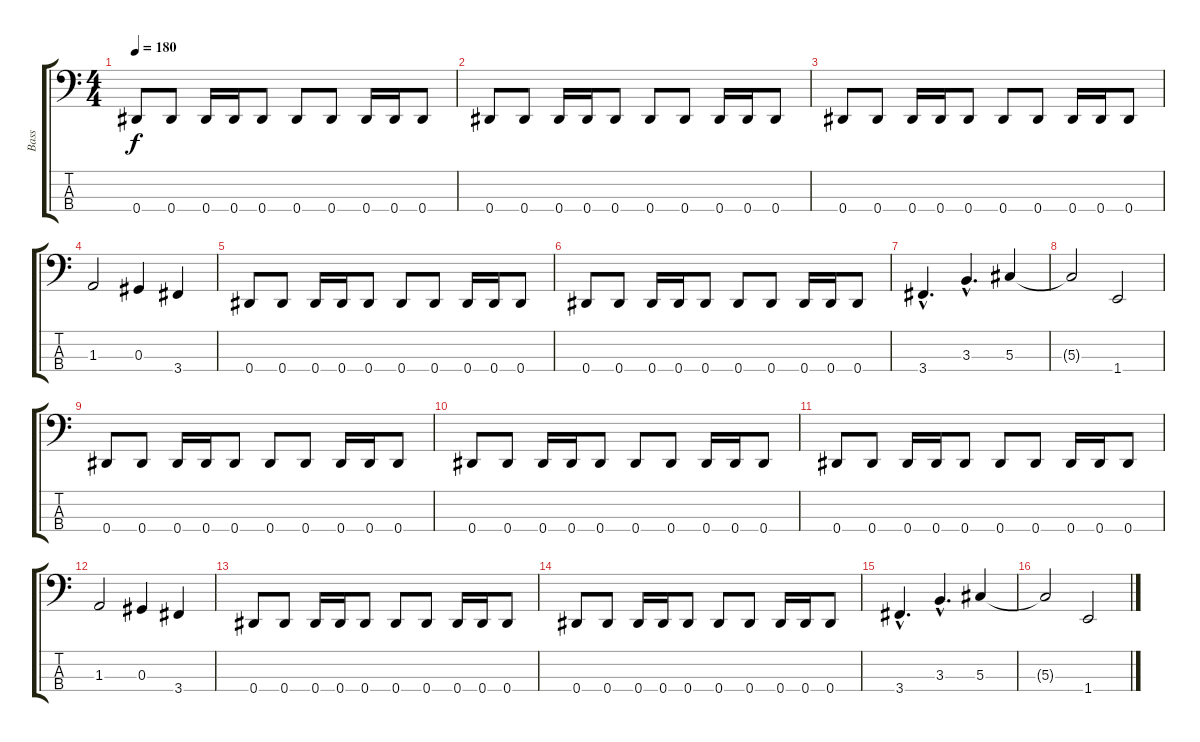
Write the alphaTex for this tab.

\track ("Bass" "Bass") {instrument electricbasspick}
\staff {score tabs}
\tuning (Gb2 Db2 Ab1 Eb1) {hide}
\ts (4 4)
\tempo 180
\clef f4
\ks c
0.4.8{dy f} 0.4.8 0.4.16 0.4.16 0.4.8 0.4.8 0.4.8 0.4.16 0.4.16 0.4.8 |
0.4.8 0.4.8 0.4.16 0.4.16 0.4.8 0.4.8 0.4.8 0.4.16 0.4.16 0.4.8 |
0.4.8 0.4.8 0.4.16 0.4.16 0.4.8 0.4.8 0.4.8 0.4.16 0.4.16 0.4.8 |
1.3.2 0.3.4 3.4.4 |
0.4.8 0.4.8 0.4.16 0.4.16 0.4.8 0.4.8 0.4.8 0.4.16 0.4.16 0.4.8 |
0.4.8 0.4.8 0.4.16 0.4.16 0.4.8 0.4.8 0.4.8 0.4.16 0.4.16 0.4.8 |
3.4{hac}.4{d} 3.3{hac}.4{d} 5.3.4 |
5.3{t}.2 1.4.2 |
0.4.8 0.4.8 0.4.16 0.4.16 0.4.8 0.4.8 0.4.8 0.4.16 0.4.16 0.4.8 |
0.4.8 0.4.8 0.4.16 0.4.16 0.4.8 0.4.8 0.4.8 0.4.16 0.4.16 0.4.8 |
0.4.8 0.4.8 0.4.16 0.4.16 0.4.8 0.4.8 0.4.8 0.4.16 0.4.16 0.4.8 |
1.3.2 0.3.4 3.4.4 |
0.4.8 0.4.8 0.4.16 0.4.16 0.4.8 0.4.8 0.4.8 0.4.16 0.4.16 0.4.8 |
0.4.8 0.4.8 0.4.16 0.4.16 0.4.8 0.4.8 0.4.8 0.4.16 0.4.16 0.4.8 |
3.4{hac}.4{d} 3.3{hac}.4{d} 5.3.4 |
5.3{t}.2 1.4.2
